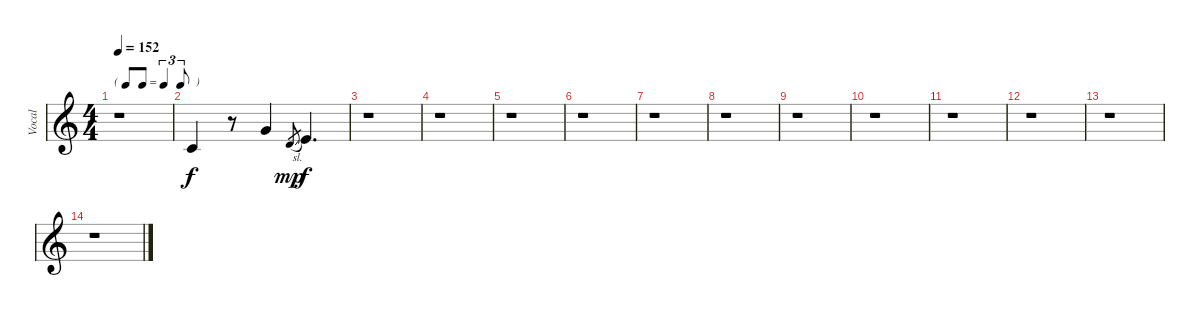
\track ("Vocal" "Vocal") {instrument altosax}
\staff {score}
\tuning (E4 B3 G3 D3 A2 E2) {hide}
\ts (4 4)
\tf triplet8th
\tempo 152
\clef g2
\ks c
r.1{dy f} |
1.2.4 r.8 8.2.4 3.2{sl}.8{gr dy mp} 5.2.4{d dy f} |
r.1 |
r.1 |
r.1 |
r.1 |
r.1 |
r.1 |
r.1 |
r.1 |
r.1 |
r.1 |
r.1 |
r.1
